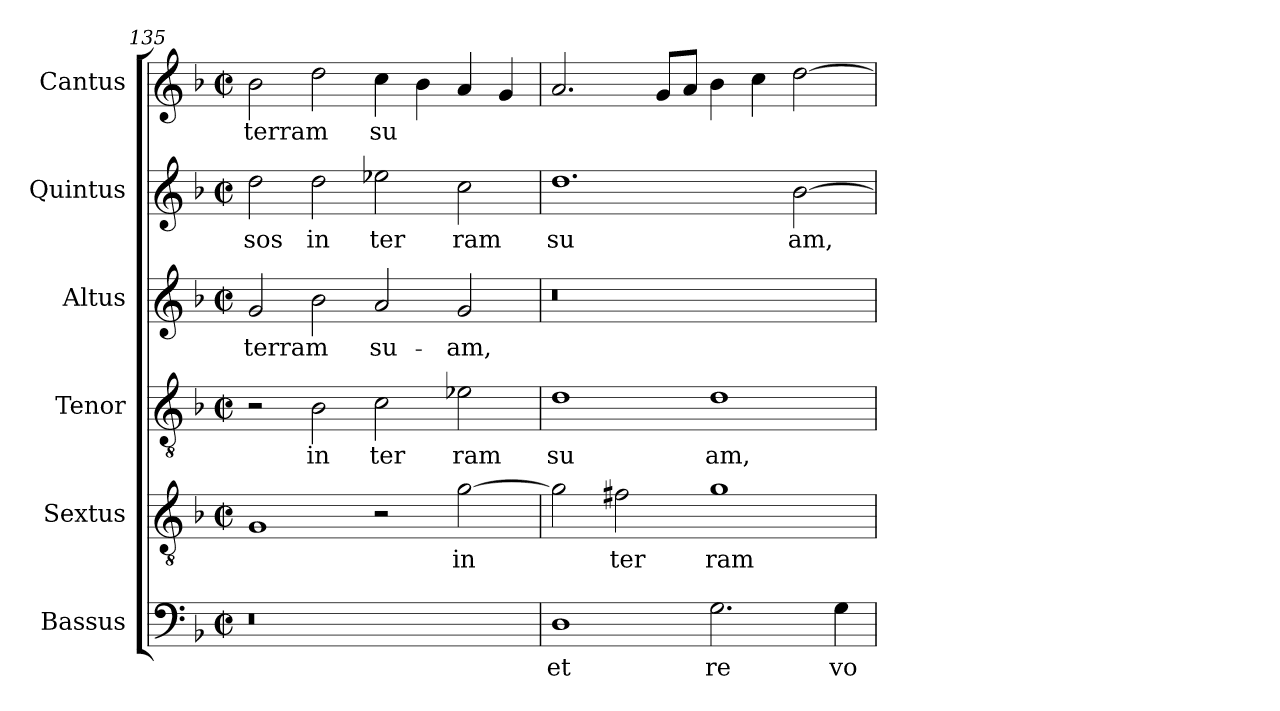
**kern	**text	**kern	**text	**kern	**text	**kern	**text	**kern	**text	**kern	**text
*part6	*part6	*part5	*part5	*part4	*part4	*part3	*part3	*part2	*part2	*part1	*part1
*staff6	*staff6	*staff5	*staff5	*staff4	*staff4	*staff3	*staff3	*staff2	*staff2	*staff1	*staff1
*I"Bassus	*	*I"Sextus	*	*I"Tenor	*	*I"Altus	*	*I"Quintus	*	*I"Cantus	*
!!LO:LB:g=z
*clefF4	*	*clefGv2	*	*clefGv2	*	*clefG2	*	*clefG2	*	*clefG2	*
*k[b-]	*	*k[b-]	*	*k[b-]	*	*k[b-]	*	*k[b-]	*	*k[b-]	*
*F:	*	*F:	*	*F:	*	*F:	*	*F:	*	*F:	*
*M2/2	*	*M2/2	*	*M2/2	*	*M2/2	*	*M2/2	*	*M2/2	*
*met(c|)	*	*met(c|)	*	*met(c|)	*	*met(c|)	*	*met(c|)	*	*met(c|)	*
=135	=135	=135	=135	=135	=135	=135	=135	=135	=135	=135	=135
!	!	!	!	!	!	!	!LO:LY:b	!	!LO:LY:b:cj	!	!LO:LY:b
0r	.	1G	.	2r	.	2g/	terram	2dd\	sos	2b-\	terram
!	!	!	!	!	!LO:LY:b:cj	!	!	!	!LO:LY:b:cj	!	!
.	.	.	.	2B-\	in	2b-\	.	2dd\	in	2dd\	.
!	!	!	!	!	!LO:LY:b:cj	!	!LO:LY:b:cj	!	!LO:LY:b:cj	!	!LO:LY:b:cj
.	.	2r	.	2c\	ter	2a/	su-	2ee-X\	ter	4cc\	su
.	.	.	.	.	.	.	.	.	.	4b-\	.
!	!	!	!LO:LY:b:cj	!	!LO:LY:b:cj	!	!LO:LY:b:cj	!	!LO:LY:b:cj	!	!
.	.	[>2g\	in	2e-X\	ram	2g/	-am,	2cc\	ram	4a/	.
.	.	.	.	.	.	.	.	.	.	4g/	.
=136	=136	=136	=136	=136	=136	=136	=136	=136	=136	=136	=136
!	!LO:LY:b:cj	!	!	!	!LO:LY:b:cj	!	!	!	!LO:LY:b:cj	!	!
1D	et	2g\]	.	1d	su	0r	.	1.dd	su	2.a/	.
!	!	!	!LO:LY:b:cj	!	!	!	!	!	!	!	!
.	.	2f#\	ter	.	.	.	.	.	.	.	.
.	.	.	.	.	.	.	.	.	.	8g/L	.
.	.	.	.	.	.	.	.	.	.	8a/J	.
!	!LO:LY:b:cj	!	!LO:LY:b:cj	!	!LO:LY:b:cj	!	!	!	!	!	!
2.G\	re	1g	ram	1d	am,	.	.	.	.	4b-\	.
.	.	.	.	.	.	.	.	.	.	4cc\	.
!	!	!	!	!	!	!	!	!	!LO:LY:b	!	!
.	.	.	.	.	.	.	.	[>2b-\	am,	[>2dd\	.
!	!LO:LY:b:cj	!	!	!	!	!	!	!	!	!	!
4G\	vo	.	.	.	.	.	.	.	.	.	.
=	=	=	=	=	=	=	=	=	=	=	=
*-	*-	*-	*-	*-	*-	*-	*-	*-	*-	*-	*-
